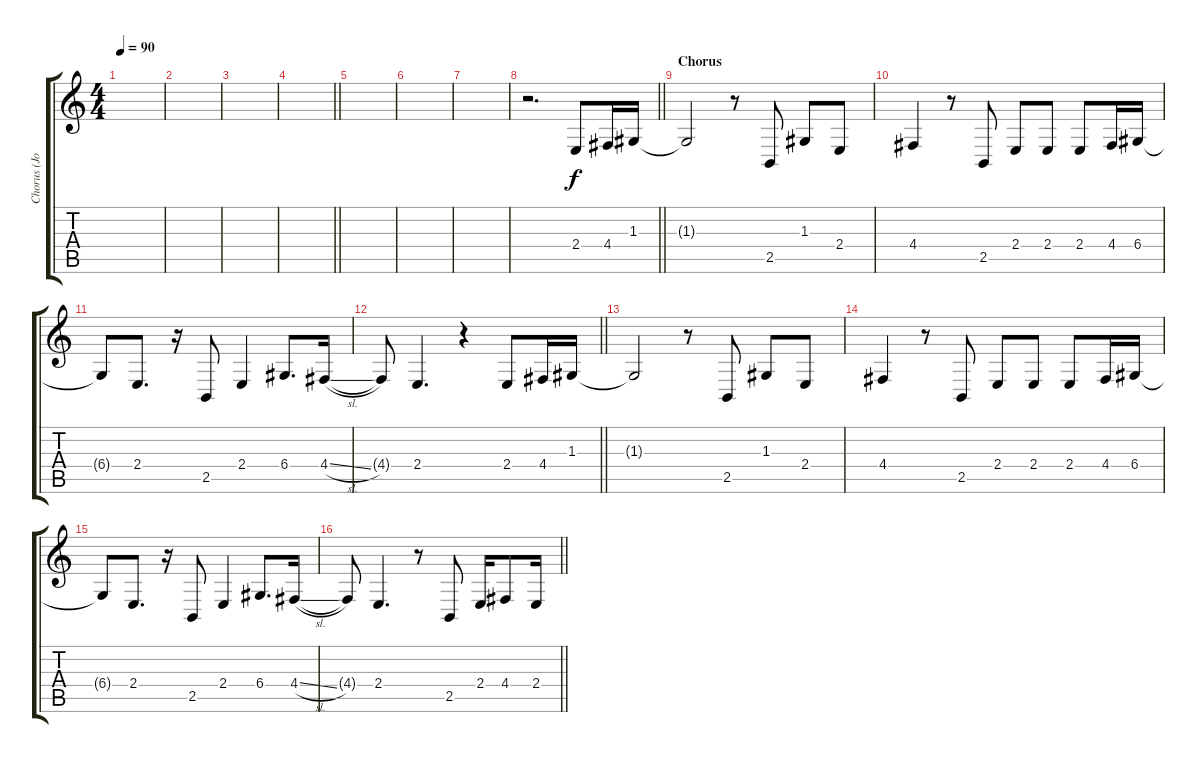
\track ("Chorus (Jonah Matranga)" "Chorus (Jo") {instrument clarinet}
\staff {score tabs}
\tuning (E4 B3 G3 D3 A2 E2) {hide}
\ts (4 4)
\tempo 90
\clef g2
\ks c
|
|
|
\barLineRight lightlight
|
|
|
|
\barLineRight lightlight
r.2{d} 2.4.8 4.4.16 1.3.16 |
\section ("" "Chorus")
1.3{t}.2 r.8 2.5.8 1.3.8 2.4.8 |
4.4.4 r.8 2.5.8 2.4.8 2.4.8 2.4.8 4.4.16 6.4.16 |
6.4{t}.8 2.4.8{d} r.16 2.5.8 2.4.4 6.4.8{d} 4.4{sl}.16 |
\barLineRight lightlight
4.4{t}.8 2.4.4{d} r.4 2.4.8 4.4.16 1.3.16 |
1.3{t}.2 r.8 2.5.8 1.3.8 2.4.8 |
4.4.4 r.8 2.5.8 2.4.8 2.4.8 2.4.8 4.4.16 6.4.16 |
6.4{t}.8 2.4.8{d} r.16 2.5.8 2.4.4 6.4.8{d} 4.4{sl}.16 |
\barLineRight lightlight
4.4{t}.8 2.4.4{d} r.8 2.5.8 2.4.16 4.4.8 2.4.16
